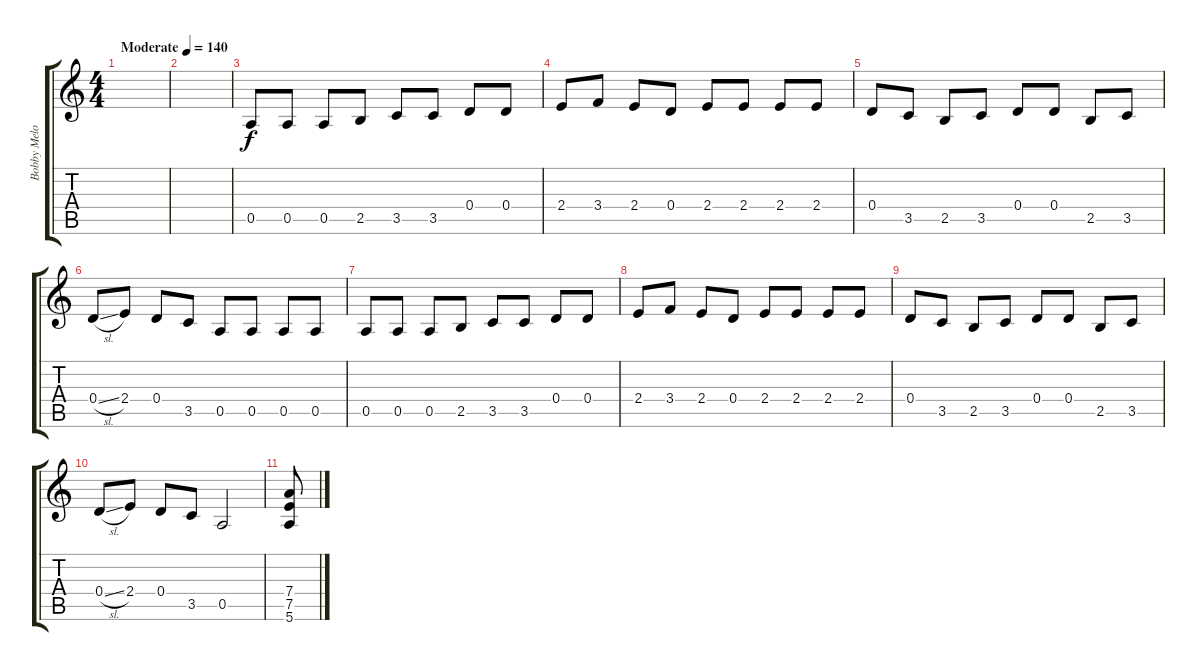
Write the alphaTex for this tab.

\track ("Bobby Melody" "Bobby Melo") {instrument overdrivenguitar}
\staff {score tabs}
\tuning (E4 B3 G3 D3 A2 E2) {hide}
\ts (4 4)
\tempo (140 "Moderate")
\clef g2
\ks c
|
|
0.5.8 0.5.8 0.5.8 2.5.8 3.5.8 3.5.8 0.4.8 0.4.8 |
2.4.8 3.4.8 2.4.8 0.4.8 2.4.8 2.4.8 2.4.8 2.4.8 |
0.4.8 3.5.8 2.5.8 3.5.8 0.4.8 0.4.8 2.5.8 3.5.8 |
0.4{sl}.8 2.4.8 0.4.8 3.5.8 0.5.8 0.5.8 0.5.8 0.5.8 |
0.5.8 0.5.8 0.5.8 2.5.8 3.5.8 3.5.8 0.4.8 0.4.8 |
2.4.8 3.4.8 2.4.8 0.4.8 2.4.8 2.4.8 2.4.8 2.4.8 |
0.4.8 3.5.8 2.5.8 3.5.8 0.4.8 0.4.8 2.5.8 3.5.8 |
0.4{sl}.8 2.4.8 0.4.8 3.5.8 0.5.2 |
(7.4 7.5 5.6).8
